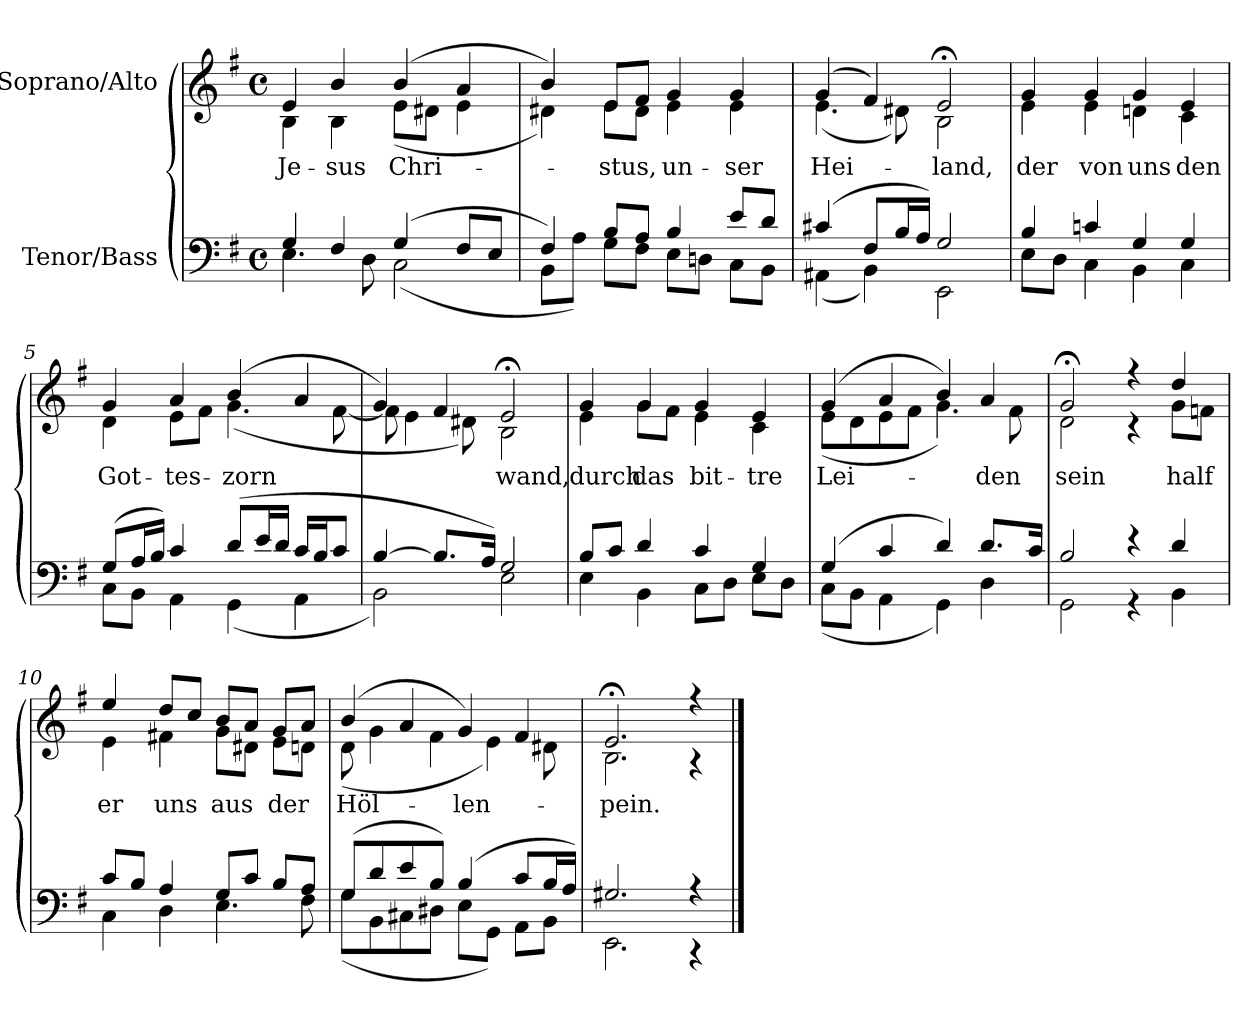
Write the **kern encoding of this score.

**kern	**kern	**text
*part2	*part1	*part1
*staff2	*staff1	*staff1
*I"Tenor/Bass	*I"Soprano/Alto	*
*clefF4	*clefG2	*
*k[f#]	*k[f#]	*
*M4/4	*M4/4	*
*met(c)	*met(c)	*
=1	=1	=1
*^	*	*
!	!	!	!LO:LY:b
*	*	*^	*
4G/	4.E\	4e/	4B\	Je-
!	!	!	!	!LO:LY:b
4F#/	.	4b/	4B\	-sus
.	8D\	.	.	.
!	!	!	!	!LO:LY:b
(4G/	(2C\	(4b/	(8e\L	Chri-
.	.	.	8d#X\J	.
8F#/L	.	4a/	4e\	.
8E/J	.	.	.	.
=2	=2	=2	=2	=2
4F#/)	8BB\L	4b/)	4d#X\)	.
.	8A\J)	.	.	.
!	!	!	!	!LO:LY:b
8B/L	8G\L	8e/L	8e\L	-stus,
8A/J	8F#\J	8f#/J	8d#\J	.
!	!	!	!	!LO:LY:b
4B/	8E\L	4g/	4e\	un-
.	8Dn\J	.	.	.
!	!	!	!	!LO:LY:b
8e/L	8C\L	4g/	4e\	-ser
8d/J	8BB\J	.	.	.
=3	=3	=3	=3	=3
!	!	!	!	!LO:LY:b
(4c#X/	(4AA#X\	(4g/	(4.e\	Hei-
8F#/L	4BB\)	4f#/)	.	.
16B/L	.	.	8d#X\)	.
16A/JJ)	.	.	.	.
!	!	!	!	!LO:LY:b
2G/	2EE\	2e;</	2B\	-land,
=4	=4	=4	=4	=4
!	!	!	!	!LO:LY:b
4B/	8E\L	4g/	4e\	der
.	8D\J	.	.	.
!	!	!	!	!LO:LY:b
4cn/	4C\	4g/	4e\	von
!	!	!	!	!LO:LY:b
4G/	4BB\	4g/	4dn\	uns
!	!	!	!	!LO:LY:b
4G/	4C\	4e/	4c\	den
!!LO:LB:g=z	!!
=5	=5	=5	=5	=5
!	!	!	!	!LO:LY:b
(8G/L	8C\L	4g/	4d\	Got-
16A/L	8BB\J	.	.	.
16B/JJ)	.	.	.	.
!	!	!	!	!LO:LY:b
4c/	4AA\	4a/	8e\L	-tes-
.	.	.	8f#\J	.
!	!	!	!	!LO:LY:b
(8d/L	(4GG\	(4b/	(4.g\	-zorn
16e/L	.	.	.	.
16d/JJ	.	.	.	.
16c/LL	4AA\	4a/	.	.
16B/J	.	.	.	.
8c/J	.	.	[8f#\	.
=6	=6	=6	=6	=6
[4B/	2BB\)	4g/)	8f#\]	.
.	.	.	4e\	.
8.B/L]	.	4f#/	.	.
.	.	.	8d#X\)	.
16A/Jk)	.	.	.	.
!	!	!	!	!LO:LY:b
2G/	2E\	2e;</	2B\	wand,
=7	=7	=7	=7	=7
!	!	!	!	!LO:LY:b
8B/L	4E\	4g/	4e\	durch
8c/J	.	.	.	.
!	!	!	!	!LO:LY:b
4d/	4BB\	4g/	8g\L	das
.	.	.	8f#\J	.
!	!	!	!	!LO:LY:b
4c/	8C\L	4g/	4e\	bit-
.	8D\J	.	.	.
!	!	!	!	!LO:LY:b
4G/	8E\L	4e/	4c\	-tre
.	8D\J	.	.	.
=8	=8	=8	=8	=8
!	!	!	!	!LO:LY:b
(4G/	(8C\L	(4g/	(8e\L	Lei-
.	8BB\J	.	8d\	.
4c/	4AA\	4a/	8e\	.
.	.	.	8f#\J	.
4d/)	4GG\)	4b/)	4.g\)	.
!	!	!	!	!LO:LY:b
8.d/L	4D\	4a/	.	-den
.	.	.	8f#\	.
16c/Jk	.	.	.	.
!!LO:LB:g=z	!!
=9	=9	=9	=9	=9
!	!	!	!	!LO:LY:b
2B/	2GG\	2g;</	2d\	sein
4r	4r	4r	4r	.
!	!	!	!	!LO:LY:b
4d/	4BB\	4dd/	8g\L	half
.	.	.	8fn\J	.
=10	=10	=10	=10	=10
!	!	!	!	!LO:LY:b
8c/L	4C\	4ee/	4e\	er
8B/J	.	.	.	.
!	!	!	!	!LO:LY:b
4A/	4D\	8dd/L	4f#X\	uns
.	.	8cc/J	.	.
!	!	!	!	!LO:LY:b
8G/L	4.E\	8b/L	8g\L	aus
8c/J	.	8a/J	8d#X\J	.
!	!	!	!	!LO:LY:b
8B/L	.	8g/L	8e\L	der
8A/J	8F#\	8a/J	8dn\J	.
=11	=11	=11	=11	=11
!	!	!	!	!LO:LY:b
(8G/L	(8G\L	(4b/	(8d\	Höl-
8d/	8BB\	.	4g\	.
8e/	8C#X\	4a/	.	.
8B/J)	8D#X\J	.	4f#\	.
!	!	!	!	!LO:LY:b
(4B/	8E\L	4g/)	.	-len-
.	8GG\J)	.	4e\)	.
8c/L	8AA\L	4f#/	.	.
16B/L	8BB\J	.	8d#X\	.
16A/JJ)	.	.	.	.
=12	=12	=12	=12	=12
!	!	!	!	!LO:LY:b
2.G#X/	2.EE\	2.e;</	2.B\	-pein.
4r	4r	4r	4r	.
*v	*v	*	*	*
*	*v	*v	*
==	==	==
*-	*-	*-
